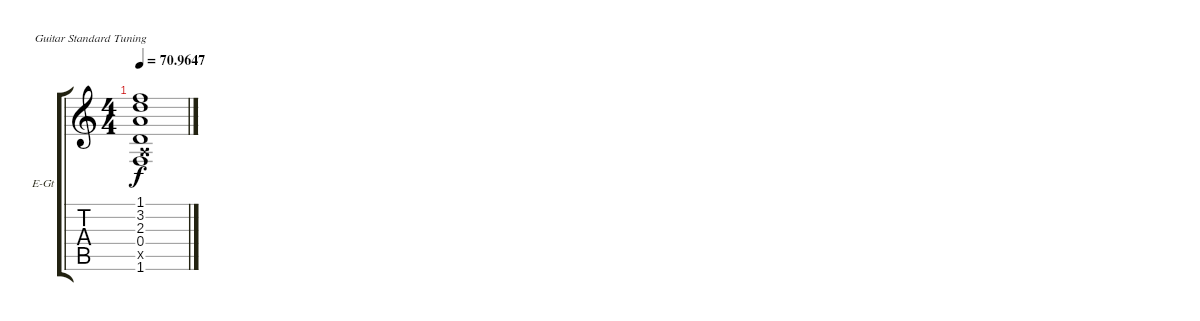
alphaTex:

\defaultSystemsLayout 4
\bracketExtendMode groupsimilarinstruments
\firstSystemTrackNameOrientation horizontal
\otherSystemsTrackNameOrientation horizontal
\track ("Turner" "E-Gt") {instrument electricguitarclean}
\staff {score tabs}
\tuning (E4 B3 G3 D3 A2 E2)
\ts (4 4)
\tempo
70.9647
\accidentals auto
\clef g2
\ottava regular
\simile none
\ks c
(1.6{t} 0.5{x t} 0.4{t} 2.3{t} 3.2{t} 1.1{t}).1{dy f}
